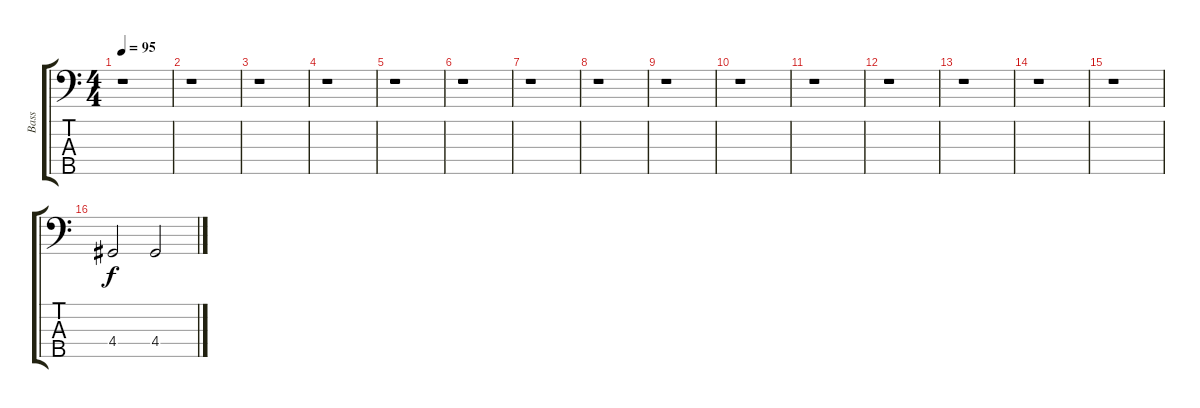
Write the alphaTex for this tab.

\track ("Bass" "Bass") {instrument slapbass2}
\staff {score tabs}
\tuning (G2 D2 A1 E1 B0) {hide}
\ts (4 4)
\tempo 95
\clef f4
\ks c
r.1{dy f} |
r.1 |
r.1 |
r.1 |
r.1 |
r.1 |
r.1 |
r.1 |
r.1 |
r.1 |
r.1 |
r.1 |
r.1 |
r.1 |
r.1 |
4.4.2 4.4.2
